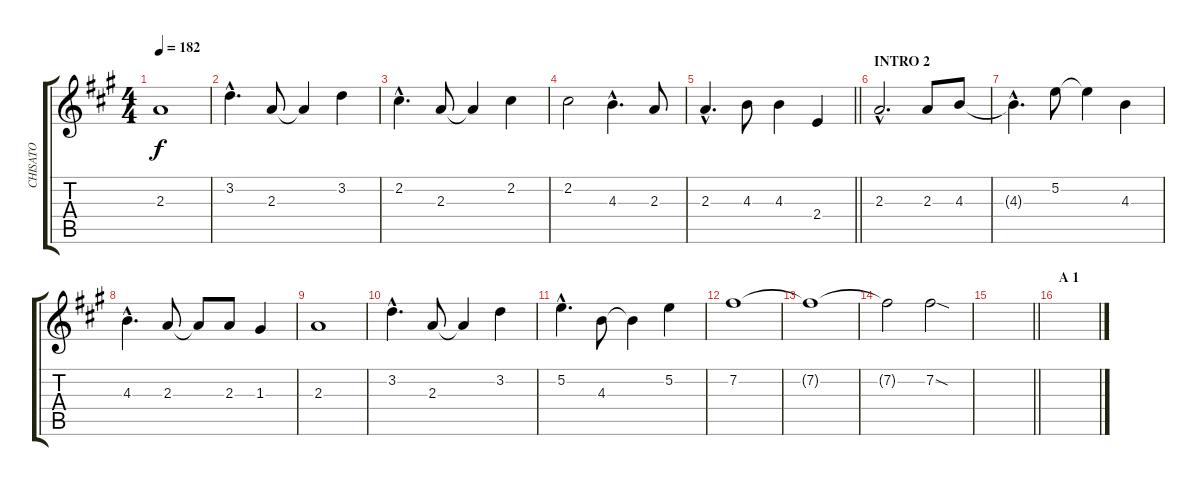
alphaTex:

\track ("CHISATO" "CHISATO") {instrument distortionguitar}
\staff {score tabs}
\tuning (E4 B3 G3 D3 A2 E2) {hide}
\ts (4 4)
\tempo 182
\clef g2
\ks a
2.3.1{dy f} |
3.2{hac}.4{d} 2.3.8 2.3{t}.4 3.2.4 |
2.2{hac}.4{d} 2.3.8 2.3{t}.4 2.2.4 |
2.2.2 4.3{hac}.4{d} 2.3.8 |
\barLineRight lightlight
2.3{hac}.4{d} 4.3.8 4.3.4 2.4.4 |
\section ("" "INTRO 2")
2.3{hac}.2{d} 2.3.8 4.3.8 |
4.3{hac t}.4{d} 5.2.8 5.2{t}.4 4.3.4 |
4.3{hac}.4{d} 2.3.8 2.3{t}.8 2.3.8 1.3.4 |
2.3.1 |
3.2{hac}.4{d} 2.3.8 2.3{t}.4 3.2.4 |
5.2{hac}.4{d} 4.3.8 4.3{t}.4 5.2.4 |
7.2.1 |
7.2{t}.1 |
7.2{t}.2 7.2{sod}.2 |
\barLineRight lightlight
|
\section ("" "A 1")
